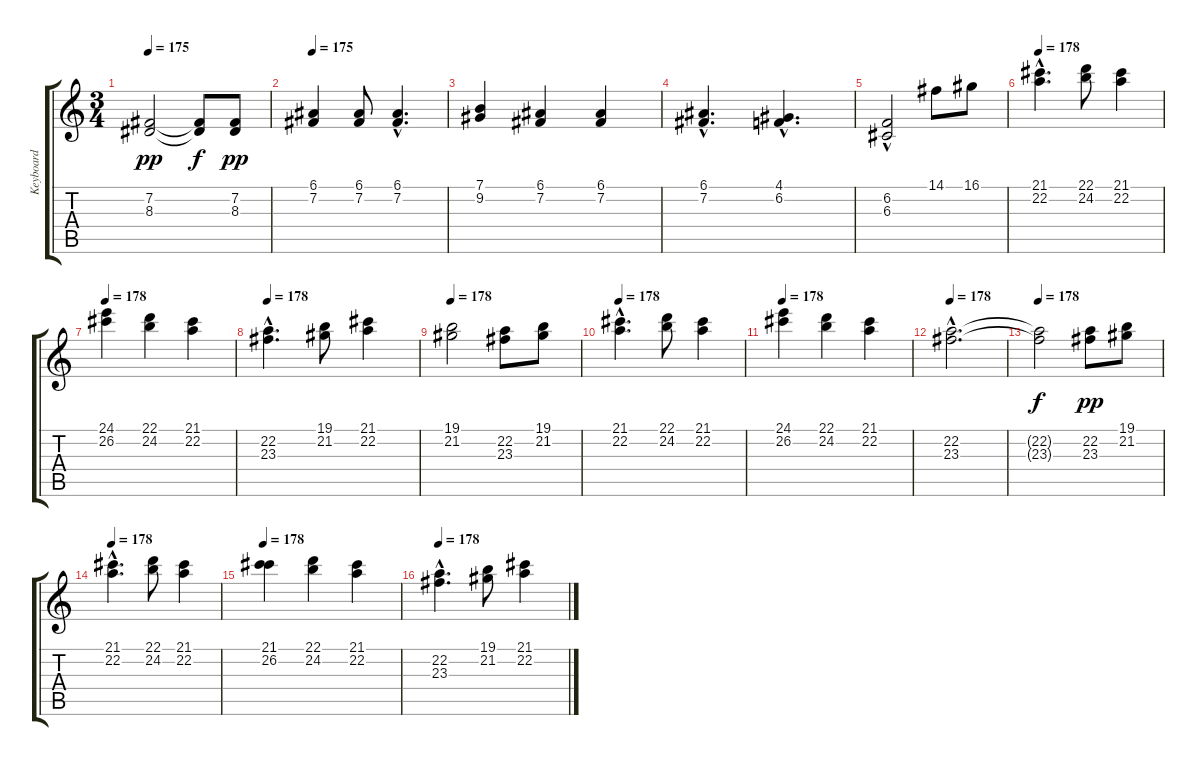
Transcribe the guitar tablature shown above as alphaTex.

\track ("Keyboard" "Keyboard") {instrument lead6voice}
\staff {score tabs}
\tuning (E4 B3 G3 D3 A2 E2) {hide}
\ts (3 4)
\tempo 175
\clef g2
\ks c
(7.2 8.3).2{dy pp} (7.2{t} 8.3{t}).8{dy f} (7.2 8.3).8{dy pp} |
\tempo 175
(6.1 7.2).4 (6.1 7.2).8 (6.1{hac} 7.2{hac}).4{d} |
(7.1 9.2).4 (6.1 7.2).4 (6.1 7.2).4 |
(6.1{hac} 7.2{hac}).4{d} (4.1{hac} 6.2{hac}).4{d} |
(6.2{hac} 6.3{hac}).2 14.1.8 16.1.8 |
\tempo 178
(21.1{hac} 22.2{hac}).4{d volume 16 instrument lead6voice} (22.1 24.2).8 (21.1 22.2).4 |
\tempo 178
(24.1 26.2).4 (22.1 24.2).4 (21.1 22.2).4 |
\tempo 178
(22.2{hac} 23.3{hac}).4{d} (19.1 21.2).8 (21.1 22.2).4 |
\tempo 178
(19.1 21.2).2 (22.2 23.3).8 (19.1 21.2).8 |
\tempo 178
(21.1{hac} 22.2{hac}).4{d} (22.1 24.2).8 (21.1 22.2).4 |
\tempo 178
(24.1 26.2).4 (22.1 24.2).4 (21.1 22.2).4 |
\tempo 178
(22.2{hac} 23.3{hac}).2{d} |
\tempo 178
(22.2{t} 23.3{t}).2{dy f} (22.2 23.3).8{dy pp} (19.1 21.2).8 |
\tempo 178
(21.1{hac} 22.2{hac}).4{d volume 16 instrument lead6voice} (22.1 24.2).8 (21.1 22.2).4 |
\tempo 178
(21.1 26.2).4 (22.1 24.2).4 (21.1 22.2).4 |
\tempo 178
(22.2{hac} 23.3{hac}).4{d} (19.1 21.2).8 (21.1 22.2).4
